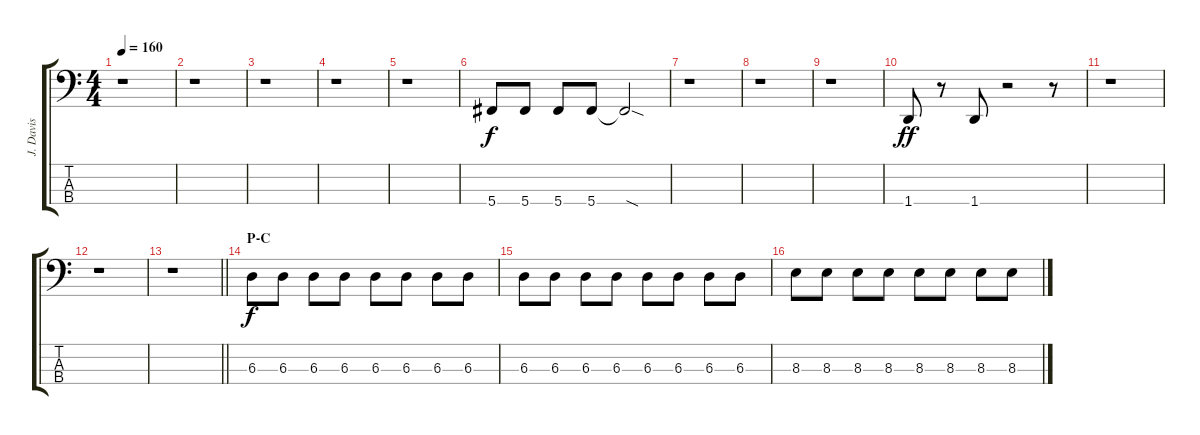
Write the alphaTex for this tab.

\track ("J. Davis" "J. Davis") {instrument electricbasspick}
\staff {score tabs}
\tuning (Gb2 Db2 Ab1 Db1) {hide}
\ts (4 4)
\tempo 160
\clef f4
\ks c
r.1{dy f} |
r.1 |
r.1 |
r.1 |
r.1 |
5.4.8 5.4.8 5.4.8 5.4.8 5.4{sod t}.2 |
r.1 |
r.1 |
r.1 |
1.4.8{dy ff} r.8 1.4.8 r.2 r.8 |
r.1 |
r.1 |
\barLineRight lightlight
r.1 |
\section ("" "P-C")
6.3.8{dy f} 6.3.8 6.3.8 6.3.8 6.3.8 6.3.8 6.3.8 6.3.8 |
6.3.8 6.3.8 6.3.8 6.3.8 6.3.8 6.3.8 6.3.8 6.3.8 |
8.3.8 8.3.8 8.3.8 8.3.8 8.3.8 8.3.8 8.3.8 8.3.8
